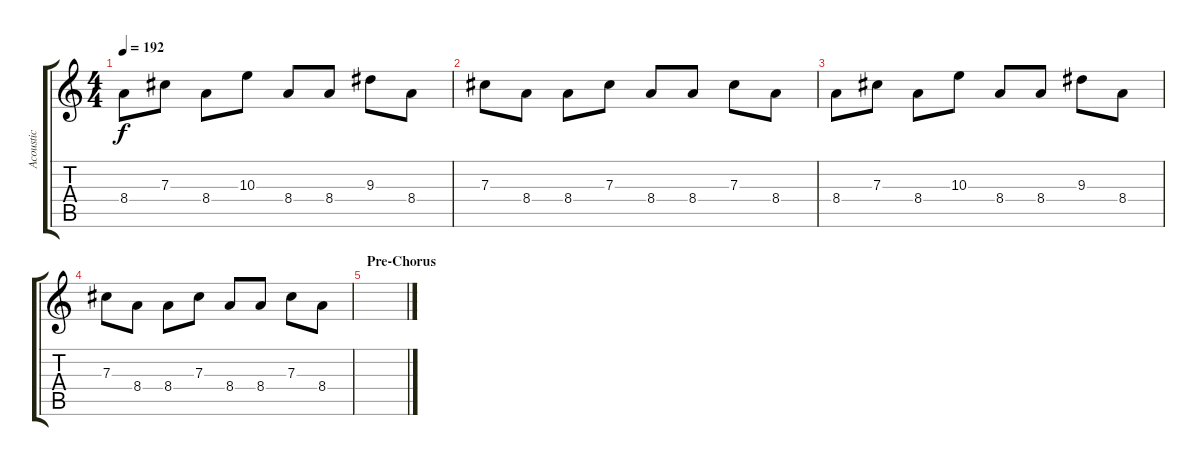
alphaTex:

\track ("Acoustic" "Acoustic") {instrument electricguitarclean}
\staff {score tabs}
\tuning (Eb4 Bb3 Gb3 Db3 Ab2 Eb2) {hide}
\ts (4 4)
\tempo 192
\clef g2
\ks c
8.4.8{dy f} 7.3.8 8.4.8 10.3.8 8.4.8 8.4.8 9.3.8 8.4.8 |
7.3.8 8.4.8 8.4.8 7.3.8 8.4.8 8.4.8 7.3.8 8.4.8 |
8.4.8 7.3.8 8.4.8 10.3.8 8.4.8 8.4.8 9.3.8 8.4.8 |
7.3.8 8.4.8 8.4.8 7.3.8 8.4.8 8.4.8 7.3.8 8.4.8 |
\section ("" "Pre-Chorus")
